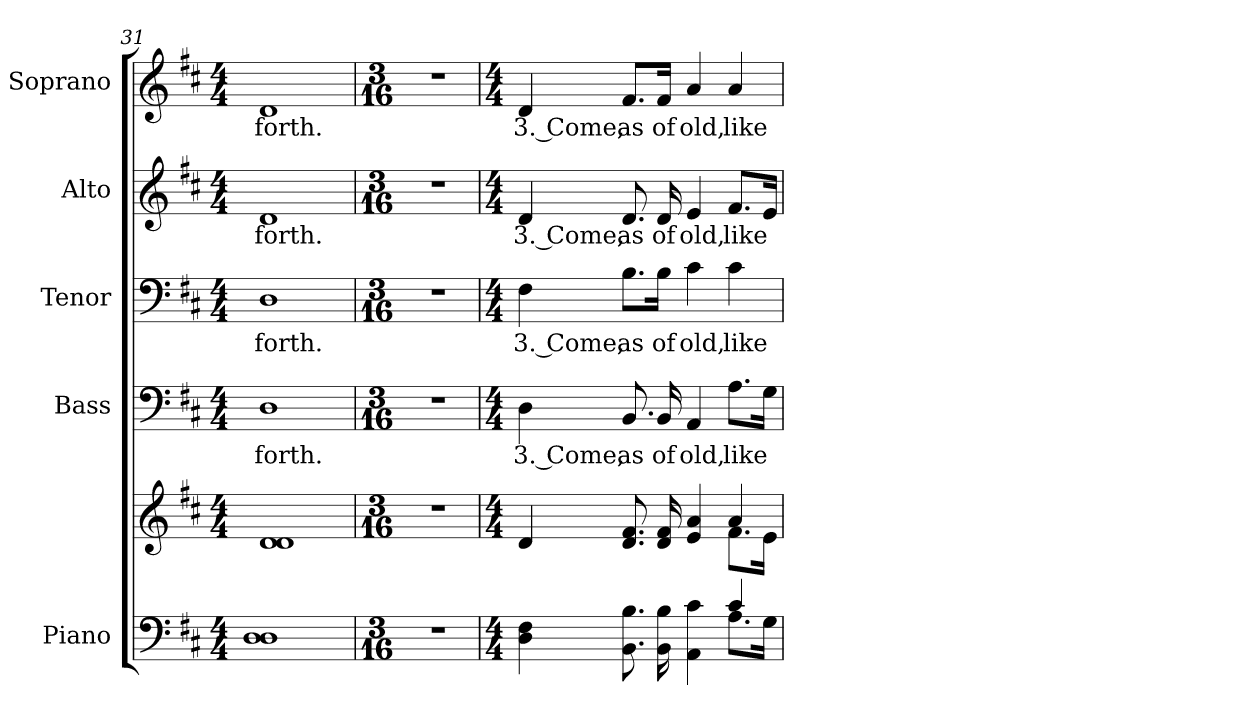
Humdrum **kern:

**kern	**kern	**kern	**text	**kern	**text	**kern	**text	**kern	**text
*part5	*part5	*part4	*part4	*part3	*part3	*part2	*part2	*part1	*part1
*staff6	*staff5	*staff4	*staff4	*staff3	*staff3	*staff2	*staff2	*staff1	*staff1
*I"Piano	*	*I"Bass	*	*I"Tenor	*	*I"Alto	*	*I"Soprano	*
*I'Pno.	*	*I'B.	*	*I'T.	*	*I'A.	*	*I'S.	*
*clefF4	*clefG2	*clefF4	*	*clefF4	*	*clefG2	*	*clefG2	*
*k[f#c#]	*k[f#c#]	*k[f#c#]	*	*k[f#c#]	*	*k[f#c#]	*	*k[f#c#]	*
*D:	*D:	*D:	*	*D:	*	*D:	*	*D:	*
*M4/4	*M4/4	*M4/4	*	*M4/4	*	*M4/4	*	*M4/4	*
=31	=31	=31	=31	=31	=31	=31	=31	=31	=31
!	!	!	!LO:LY:b:color=#000000	!	!	!	!	!	!
!	!	!	!	!	!LO:LY:b:color=#000000	!	!	!	!
!	!	!	!	!	!	!	!LO:LY:b:color=#000000	!	!
!	!	!	!	!	!	!	!	!	!LO:LY:b:color=#000000
1Di 1Di	1di 1di	1Di	forth.	1Di	forth.	1di	forth.	1di	forth.
!!LO:PB:g=z
=32	=32	=32	=32	=32	=32	=32	=32	=32	=32
*M3/16	*M3/16	*M3/16	*	*M3/16	*	*M3/16	*	*M3/16	*
!LO:N:vis=1	!LO:N:vis=1	!LO:N:vis=1	!	!LO:N:vis=1	!	!LO:N:vis=1	!	!LO:N:vis=1	!
8.r	8.r	8.r	.	8.r	.	8.r	.	8.r	.
=33	=33	=33	=33	=33	=33	=33	=33	=33	=33
*M4/4	*M4/4	*M4/4	*	*M4/4	*	*M4/4	*	*M4/4	*
*^	*^	*	*	*	*	*	*	*	*
!	!	!	!	!	!LO:LY:b:color=#000000	!	!	!	!	!	!
!	!	!	!	!	!	!	!LO:LY:b:color=#000000	!	!	!	!
!	!	!	!	!	!	!	!	!	!LO:LY:b:color=#000000	!	!
!	!	!	!	!	!	!	!	!	!	!	!LO:LY:b:color=#000000
4Di\ 4F#i	2ryy	4di/	2ryy	4Di\	3. Come,	4F#i\	3. Come,	4di/	3. Come,	4di/	3. Come,
!	!	!	!	!	!LO:LY:b:color=#000000	!	!	!	!	!	!
!	!	!	!	!	!	!	!LO:LY:b:color=#000000	!	!	!	!
!	!	!	!	!	!	!	!	!	!LO:LY:b:color=#000000	!	!
!	!	!	!	!	!	!	!	!	!	!	!LO:LY:b:color=#000000
8.BBi\ 8.Bi	.	8.di/ 8.f#i	.	8.BBi/	as	8.Bi\L	as	8.di/	as	8.f#i/L	as
!	!	!	!	!	!LO:LY:b:color=#000000	!	!	!	!	!	!
!	!	!	!	!	!	!	!LO:LY:b:color=#000000	!	!	!	!
!	!	!	!	!	!	!	!	!	!LO:LY:b:color=#000000	!	!
!	!	!	!	!	!	!	!	!	!	!	!LO:LY:b:color=#000000
16BBi\ 16Bi	.	16di/ 16f#i	.	16BBi/	of	16Bi\Jk	of	16di/	of	16f#i/Jk	of
!	!	!	!	!	!LO:LY:b:color=#000000	!	!	!	!	!	!
!	!	!	!	!	!	!	!LO:LY:b:color=#000000	!	!	!	!
!	!	!	!	!	!	!	!	!	!LO:LY:b:color=#000000	!	!
!	!	!	!	!	!	!	!	!	!	!	!LO:LY:b:color=#000000
4AAi\ 4c#i	4ryy	4ei/ 4ai	4ryy	4AAi/	old,	4c#i\	old,	4ei/	old,	4ai/	old,
!	!	!	!	!	!LO:LY:b:color=#000000	!	!	!	!	!	!
!	!	!	!	!	!	!	!LO:LY:b:color=#000000	!	!	!	!
!	!	!	!	!	!	!	!	!	!LO:LY:b:color=#000000	!	!
!	!	!	!	!	!	!	!	!	!	!	!LO:LY:b:color=#000000
4c#i/	8.Ai\L	4ai/	8.f#i\L	8.Ai\L	like	4c#i\	like	8.f#i/L	like	4ai/	like
.	16Gi\Jk	.	16ei\Jk	16Gi\Jk	.	.	.	16ei/Jk	.	.	.
*v	*v	*	*	*	*	*	*	*	*	*	*
*	*v	*v	*	*	*	*	*	*	*	*
=	=	=	=	=	=	=	=	=	=
*-	*-	*-	*-	*-	*-	*-	*-	*-	*-
